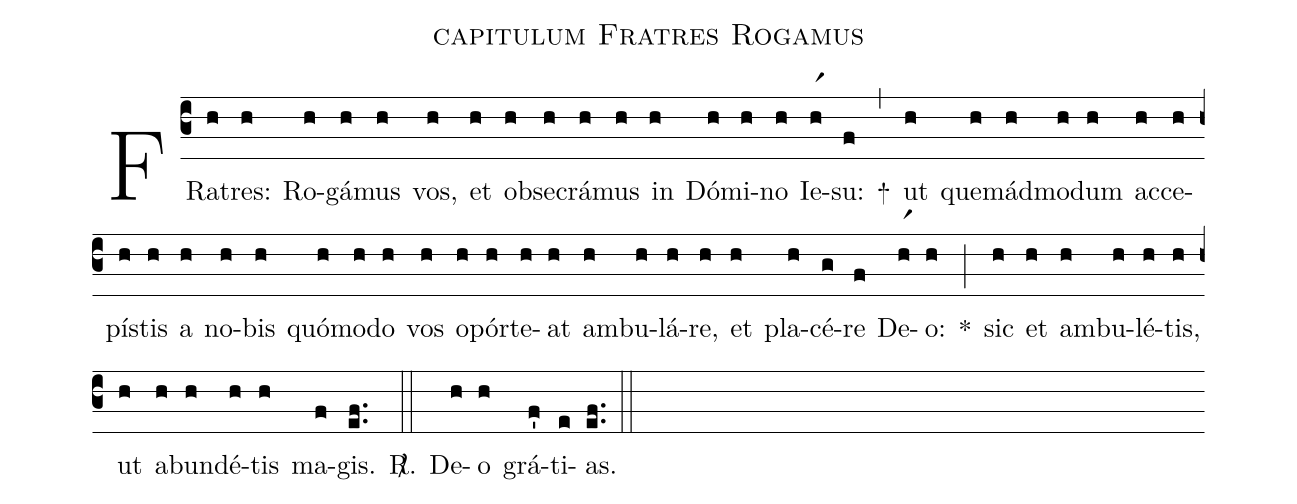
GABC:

name: capitulum Fratres Rogamus;
%%
(c3)
FRa(h)tres:(h) Ro(h)gá(h)mus(h) vos,(h) et(h) ob(h)se(h)crá(h)mus(h) in(h) Dó(h)mi(h)no(h) Ie(hr1)su:(f) +(,)
ut(h) quem(h)ád(h)mo(h)dum(h) ac(h)ce(h)pís(h)tis(h) a(h) no(h)bis(h) quó(h)mo(h)do(h) vos(h) o(h)pór(h)te(h)at(h) am(h)bu(h)lá(h)re,(h) et(h) pla(h)cé(g)re(f) De(hr1)o:(h) *(;)
sic(h) et(h) am(h)bu(h)lé(h)tis,(h) ut(h) ab(h)un(h)dé(h)tis(h) ma(f)gis.(ef..) <sp>R/</sp>.(::)
De(h)o(h) grá(f')ti(e)as.(e.f.) (::)
